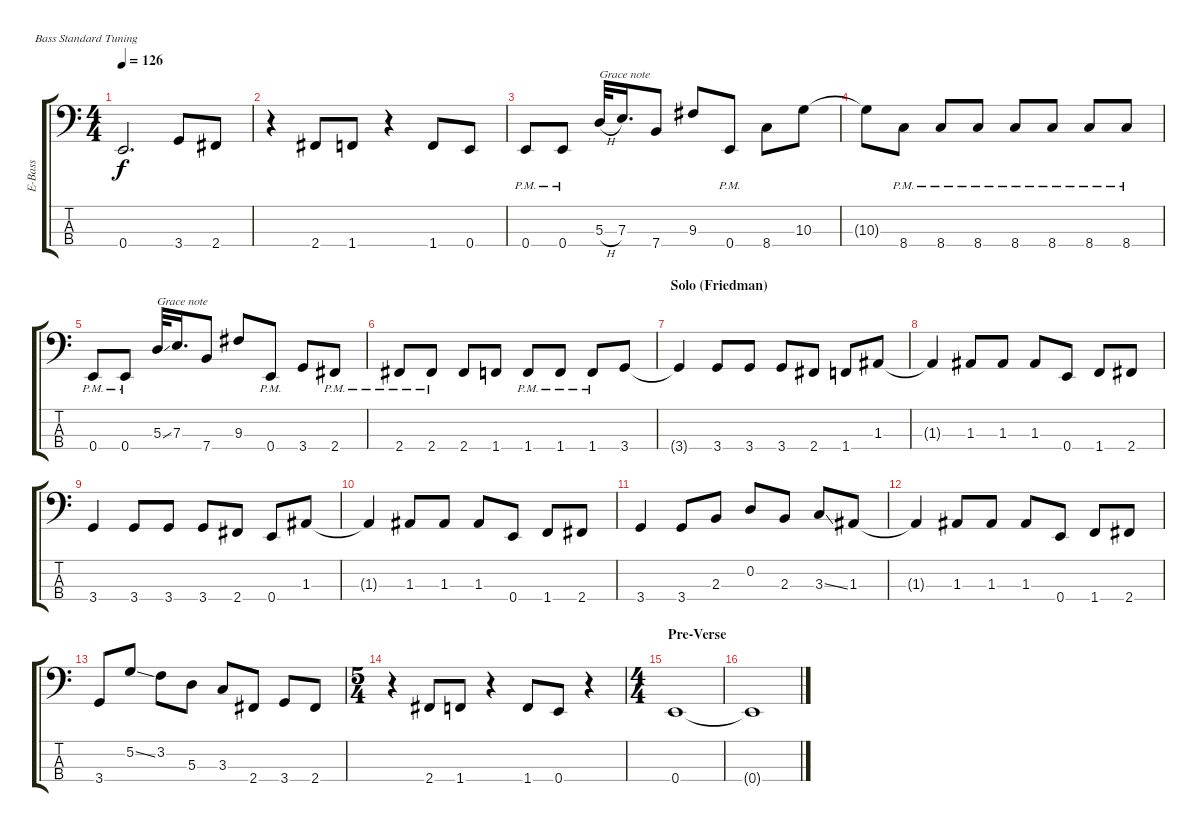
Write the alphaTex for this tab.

\bracketExtendMode groupsimilarinstruments
\track ("D. Ellefson" "E-Bass") {instrument electricbasspick}
\staff {score tabs}
\tuning (G2 D2 A1 E1)
\ts (4 4)
\tempo 126
\clef f4
\ks c
0.4.2{d dy f} 3.4.8 2.4{acc #}.8 |
r.4 2.4{acc #}.8 1.4.8 r.4 1.4.8 0.4.8 |
0.4{pm}.8 0.4{pm}.8 5.3{h}.32{txt "Grace note"} 7.3.16{d} 7.4.8 9.3{acc #}.8 0.4{pm}.8 8.4.8 10.3.8 |
10.3{t}.8 8.4{pm}.8 8.4{pm}.8 8.4{pm}.8 8.4{pm}.8 8.4{pm}.8 8.4{pm}.8 8.4{pm}.8 |
0.4{pm}.8 0.4{pm}.8 5.3{ss}.32{txt "Grace note"} 7.3.16{d} 7.4.8 9.3{acc #}.8 0.4{pm}.8 3.4.8 2.4{pm acc #}.8 |
2.4{pm acc #}.8 2.4{pm acc #}.8 2.4{acc #}.8 1.4.8 1.4{pm}.8 1.4{pm}.8 1.4{pm}.8 3.4.8 |
\section ("" "Solo (Friedman)")
3.4{t}.4 3.4.8 3.4.8 3.4.8 2.4{acc #}.8 1.4.8 1.3{acc #}.8 |
1.3{t acc #}.4 1.3{acc #}.8 1.3{acc #}.8 1.3{acc #}.8 0.4.8 1.4.8 2.4{acc #}.8 |
3.4.4 3.4.8 3.4.8 3.4.8 2.4{acc #}.8 0.4.8 1.3{acc #}.8 |
1.3{t acc #}.4 1.3{acc #}.8 1.3{acc #}.8 1.3{acc #}.8 0.4.8 1.4.8 2.4{acc #}.8 |
3.4.4 3.4.8 2.3.8 0.2.8 2.3.8 3.3{ss}.8 1.3{acc #}.8 |
1.3{t acc #}.4 1.3{acc #}.8 1.3{acc #}.8 1.3{acc #}.8 0.4.8 1.4.8 2.4{acc #}.8 |
3.4.8 5.2{ss}.8 3.2.8 5.3.8 3.3.8 2.4{acc #}.8 3.4.8 2.4{acc #}.8 |
\ts (5 4)
\beaming (8 4 2 2 2)
r.4 2.4{acc #}.8 1.4.8 r.4 1.4.8 0.4.8 r.4 |
\ts (4 4)
\beaming (8 2 2 2 2)
\section ("" "Pre-Verse")
0.4.1 |
0.4{t}.1
